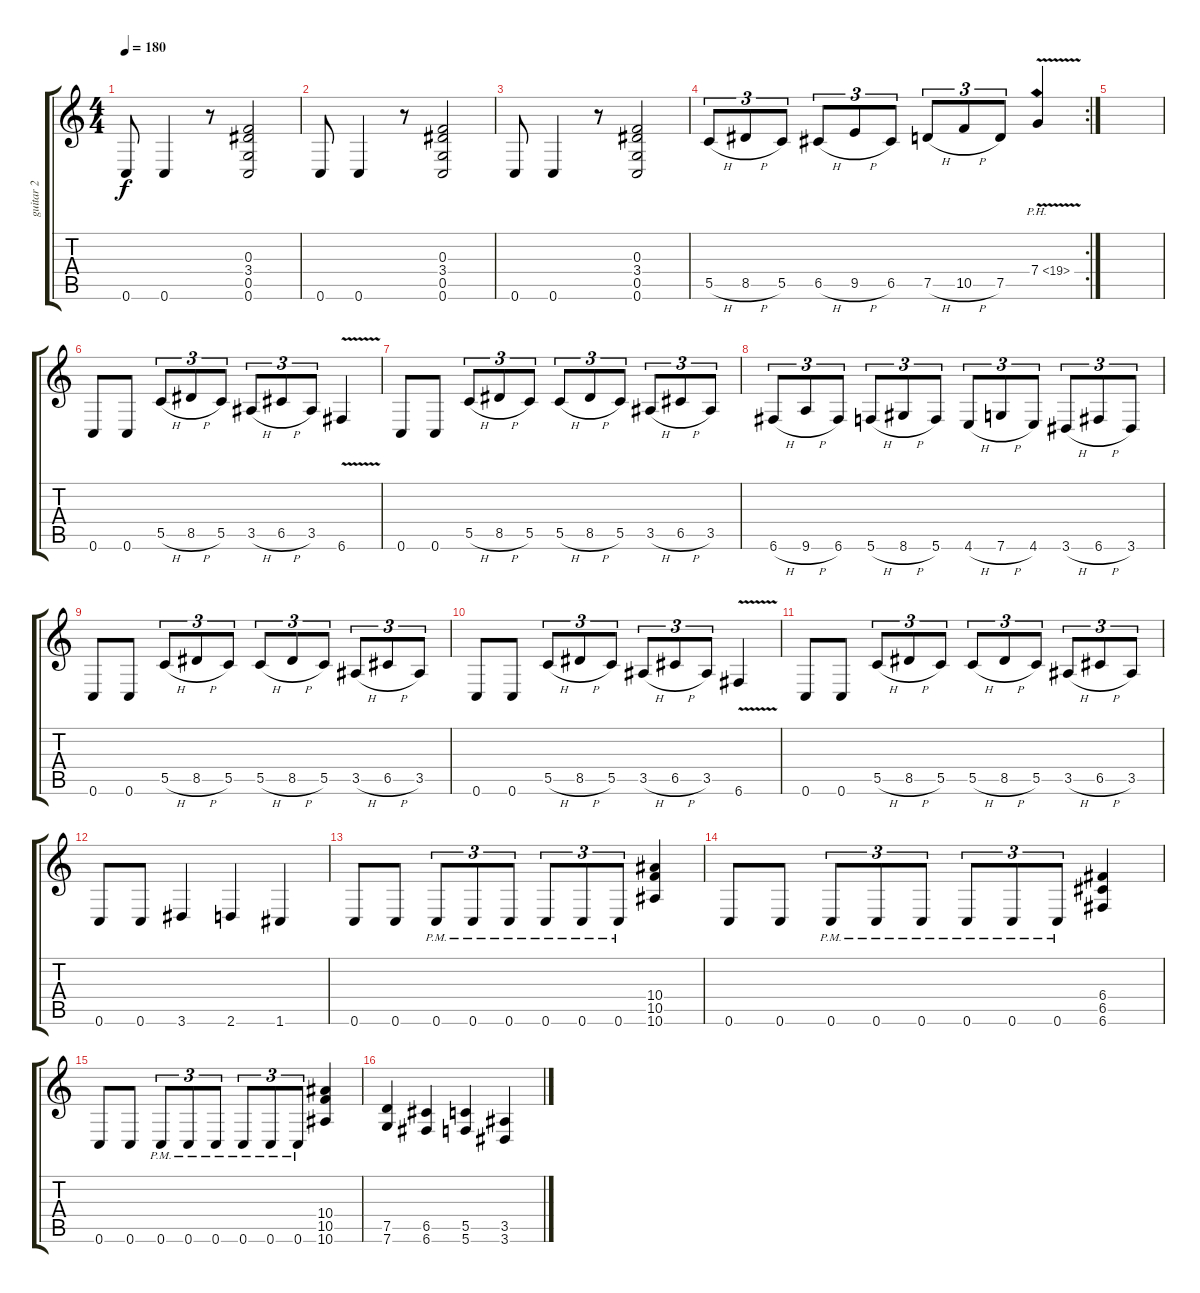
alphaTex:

\track ("guitar 2" "guitar 2") {instrument distortionguitar}
\staff {score tabs}
\tuning (D4 A3 F3 C3 G2 C2) {hide}
\ts (4 4)
\tempo 180
\clef g2
\ks c
0.6.8{dy f} 0.6.4 r.8 (0.3 3.4 0.5 0.6).2 |
0.6.8 0.6.4 r.8 (0.3 3.4 0.5 0.6).2 |
0.6.8 0.6.4 r.8 (0.3 3.4 0.5 0.6).2 |
\rc 2
5.5{h}.8{tu (3 2)} 8.5{h}.8{tu (3 2)} 5.5.8{tu (3 2)} 6.5{h}.8{tu (3 2)} 9.5{h}.8{tu (3 2)} 6.5.8{tu (3 2)} 7.5{h}.8{tu (3 2)} 10.5{h}.8{tu (3 2)} 7.5.8{tu (3 2)} 7.4{ph 12 v}.4 |
|
0.6.8 0.6.8 5.5{h}.8{tu (3 2)} 8.5{h}.8{tu (3 2)} 5.5.8{tu (3 2)} 3.5{h}.8{tu (3 2)} 6.5{h}.8{tu (3 2)} 3.5.8{tu (3 2)} 6.6{v}.4 |
0.6.8 0.6.8 5.5{h}.8{tu (3 2)} 8.5{h}.8{tu (3 2)} 5.5.8{tu (3 2)} 5.5{h}.8{tu (3 2)} 8.5{h}.8{tu (3 2)} 5.5.8{tu (3 2)} 3.5{h}.8{tu (3 2)} 6.5{h}.8{tu (3 2)} 3.5.8{tu (3 2)} |
6.6{h}.8{tu (3 2)} 9.6{h}.8{tu (3 2)} 6.6.8{tu (3 2)} 5.6{h}.8{tu (3 2)} 8.6{h}.8{tu (3 2)} 5.6.8{tu (3 2)} 4.6{h}.8{tu (3 2)} 7.6{h}.8{tu (3 2)} 4.6.8{tu (3 2)} 3.6{h}.8{tu (3 2)} 6.6{h}.8{tu (3 2)} 3.6.8{tu (3 2)} |
0.6.8 0.6.8 5.5{h}.8{tu (3 2)} 8.5{h}.8{tu (3 2)} 5.5.8{tu (3 2)} 5.5{h}.8{tu (3 2)} 8.5{h}.8{tu (3 2)} 5.5.8{tu (3 2)} 3.5{h}.8{tu (3 2)} 6.5{h}.8{tu (3 2)} 3.5.8{tu (3 2)} |
0.6.8 0.6.8 5.5{h}.8{tu (3 2)} 8.5{h}.8{tu (3 2)} 5.5.8{tu (3 2)} 3.5{h}.8{tu (3 2)} 6.5{h}.8{tu (3 2)} 3.5.8{tu (3 2)} 6.6{v}.4 |
0.6.8 0.6.8 5.5{h}.8{tu (3 2)} 8.5{h}.8{tu (3 2)} 5.5.8{tu (3 2)} 5.5{h}.8{tu (3 2)} 8.5{h}.8{tu (3 2)} 5.5.8{tu (3 2)} 3.5{h}.8{tu (3 2)} 6.5{h}.8{tu (3 2)} 3.5.8{tu (3 2)} |
0.6.8 0.6.8 3.6.4 2.6.4 1.6.4 |
0.6.8 0.6.8 0.6{pm}.8{tu (3 2)} 0.6{pm}.8{tu (3 2)} 0.6{pm}.8{tu (3 2)} 0.6{pm}.8{tu (3 2)} 0.6{pm}.8{tu (3 2)} 0.6{pm}.8{tu (3 2)} (10.4 10.5 10.6).4 |
0.6.8 0.6.8 0.6{pm}.8{tu (3 2)} 0.6{pm}.8{tu (3 2)} 0.6{pm}.8{tu (3 2)} 0.6{pm}.8{tu (3 2)} 0.6{pm}.8{tu (3 2)} 0.6{pm}.8{tu (3 2)} (6.4 6.5 6.6).4 |
0.6.8 0.6.8 0.6{pm}.8{tu (3 2)} 0.6{pm}.8{tu (3 2)} 0.6{pm}.8{tu (3 2)} 0.6{pm}.8{tu (3 2)} 0.6{pm}.8{tu (3 2)} 0.6{pm}.8{tu (3 2)} (10.4 10.5 10.6).4 |
(7.5 7.6).4 (6.5 6.6).4 (5.5 5.6).4 (3.5 3.6).4
